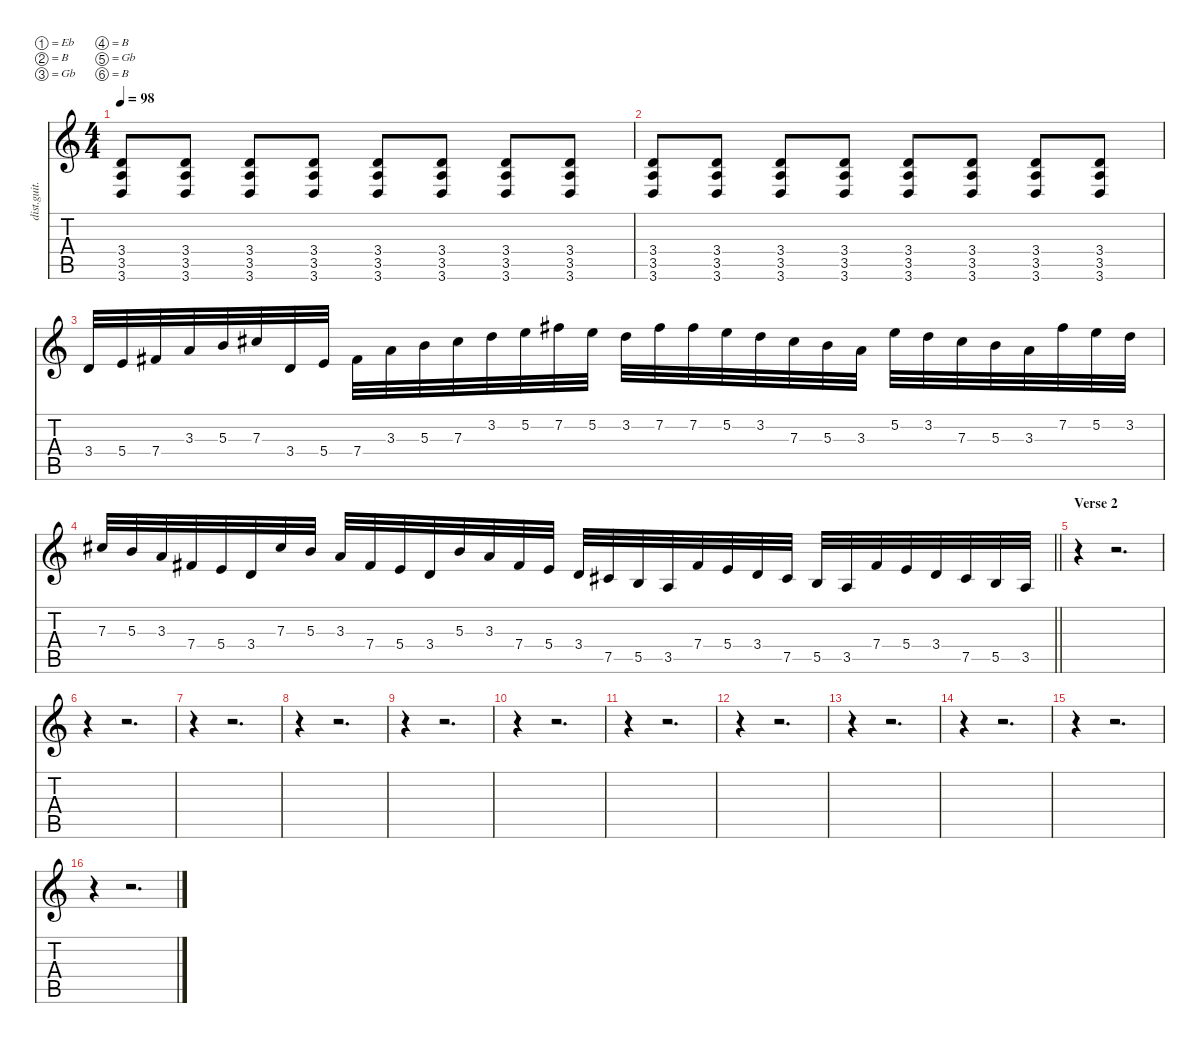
\defaultSystemsLayout 4
\hideDynamics
\bracketExtendMode nobrackets
\otherSystemsTrackNameOrientation horizontal
\track ("Devin Townsend" "dist.guit.") {instrument distortionguitar}
\staff {score tabs}
\tuning (Eb4 B3 Gb3 B2 Gb2 B1)
\ts (4 4)
\tempo 98
\clef g2
\ks c
(3.4 3.5 3.6).8{dy f beam Up} (3.4 3.5 3.6).8{beam Up} (3.4 3.5 3.6).8{beam Up} (3.4 3.5 3.6).8{beam Up} (3.4 3.5 3.6).8{beam Up} (3.4 3.5 3.6).8{beam Up} (3.4 3.5 3.6).8{beam Up} (3.4 3.5 3.6).8{beam Up} |
(3.4 3.5 3.6).8{beam Up} (3.4 3.5 3.6).8{beam Up} (3.4 3.5 3.6).8{beam Up} (3.4 3.5 3.6).8{beam Up} (3.4 3.5 3.6).8{beam Up} (3.4 3.5 3.6).8{beam Up} (3.4 3.5 3.6).8{beam Up} (3.4 3.5 3.6).8{beam Up} |
3.4.32{beam Up} 5.4.32{beam Up} 7.4{acc #}.32{beam Up} 3.3.32{beam Up} 5.3.32{beam Up} 7.3{acc #}.32{beam Up} 3.4.32{beam Up} 5.4.32{beam Up} 7.4{acc #}.32{beam Down} 3.3.32{beam Down} 5.3.32{beam Down} 7.3{acc #}.32{beam Down} 3.2.32{beam Down} 5.2.32{beam Down} 7.2{acc #}.32{beam Down} 5.2.32{beam Down} 3.2.32{beam Down} 7.2{acc #}.32{beam Down} 7.2{acc #}.32{beam Down} 5.2.32{beam Down} 3.2.32{beam Down} 7.3{acc #}.32{beam Down} 5.3.32{beam Down} 3.3.32{beam Down} 5.2.32{beam Down} 3.2.32{beam Down} 7.3{acc #}.32{beam Down} 5.3.32{beam Down} 3.3.32{beam Down} 7.2{acc #}.32{beam Down} 5.2.32{beam Down} 3.2.32{beam Down} |
\barLineRight lightlight
7.3{acc #}.32{beam Up} 5.3.32{beam Up} 3.3.32{beam Up} 7.4{acc #}.32{beam Up} 5.4.32{beam Up} 3.4.32{beam Up} 7.3{acc #}.32{beam Up} 5.3.32{beam Up} 3.3.32{beam Up} 7.4{acc #}.32{beam Up} 5.4.32{beam Up} 3.4.32{beam Up} 5.3.32{beam Up} 3.3.32{beam Up} 7.4{acc #}.32{beam Up} 5.4.32{beam Up} 3.4.32{beam Up} 7.5{acc #}.32{beam Up} 5.5.32{beam Up} 3.5.32{beam Up} 7.4{acc #}.32{beam Up} 5.4.32{beam Up} 3.4.32{beam Up} 7.5{acc #}.32{beam Up} 5.5.32{beam Up} 3.5.32{beam Up} 7.4{acc #}.32{beam Up} 5.4.32{beam Up} 3.4.32{beam Up} 7.5{acc #}.32{beam Up} 5.5.32{beam Up} 3.5.32{beam Up} |
\section ("" "Verse 2")
r.4{beam Down} r.2{d beam Down} |
r.4{beam Down} r.2{d beam Down} |
r.4{beam Down} r.2{d beam Down} |
r.4{beam Down} r.2{d beam Down} |
r.4{beam Down} r.2{d beam Down} |
r.4{beam Down} r.2{d beam Down} |
r.4{beam Down} r.2{d beam Down} |
r.4{beam Down} r.2{d beam Down} |
r.4{beam Down} r.2{d beam Down} |
r.4{beam Down} r.2{d beam Down} |
r.4{beam Down} r.2{d beam Down} |
r.4{beam Down} r.2{d beam Down}
